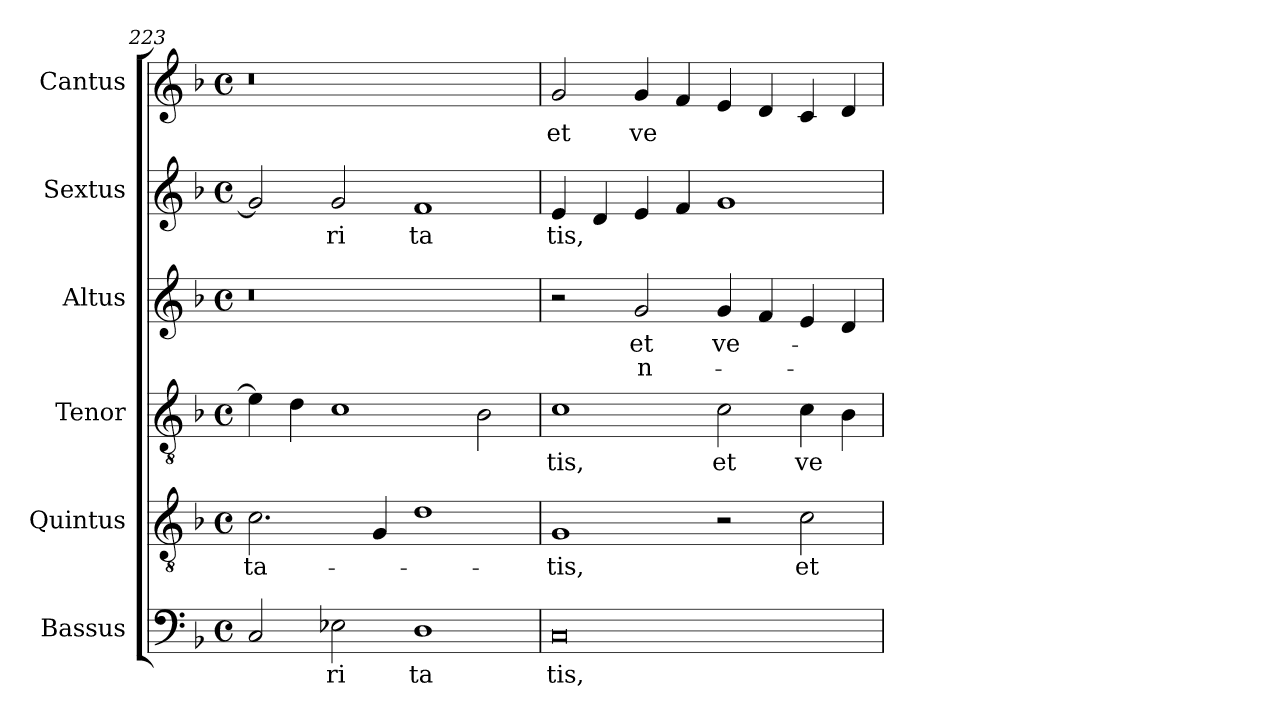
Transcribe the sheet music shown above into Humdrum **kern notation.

**kern	**text	**kern	**text	**kern	**text	**kern	**text	**text	**kern	**text	**kern	**text
*part6	*part6	*part5	*part5	*part4	*part4	*part3	*part3	*part3	*part2	*part2	*part1	*part1
*staff6	*staff6	*staff5	*staff5	*staff4	*staff4	*staff3	*staff3	*staff3	*staff2	*staff2	*staff1	*staff1
*I"Bassus	*	*I"Quintus	*	*I"Tenor	*	*I"Altus	*	*	*I"Sextus	*	*I"Cantus	*
*I'Bassus	*	*I'Quintus	*	*I'Tenor	*	*I'Altus	*	*	*I'Sextus	*	*I'Cantus	*
*clefF4	*	*clefGv2	*	*clefGv2	*	*clefG2	*	*	*clefG2	*	*clefG2	*
*k[b-]	*	*k[b-]	*	*k[b-]	*	*k[b-]	*	*	*k[b-]	*	*k[b-]	*
*F:	*	*F:	*	*F:	*	*F:	*	*	*F:	*	*F:	*
*M4/4	*	*M4/4	*	*M4/4	*	*M4/4	*	*	*M4/4	*	*M4/4	*
*met(c)	*	*met(c)	*	*met(c)	*	*met(c)	*	*	*met(c)	*	*met(c)	*
=223	=223	=223	=223	=223	=223	=223	=223	=223	=223	=223	=223	=223
!	!	!	!LO:LY:b:cj	!	!	!	!	!	!	!	!	!
2C/	.	2.c\	-ta-	4e-\]	.	0r	.	.	2g/]	.	0r	.
.	.	.	.	4d\	.	.	.	.	.	.	.	.
!	!LO:LY:b:cj	!	!	!	!	!	!	!	!	!LO:LY:b:cj	!	!
2E-X\	ri	.	.	1c	.	.	.	.	2g/	ri	.	.
.	.	4G/	.	.	.	.	.	.	.	.	.	.
!	!LO:LY:b:cj	!	!	!	!	!	!	!	!	!LO:LY:b:cj	!	!
1D	ta	1d	.	.	.	.	.	.	1f	ta	.	.
.	.	.	.	2B-\	.	.	.	.	.	.	.	.
=224	=224	=224	=224	=224	=224	=224	=224	=224	=224	=224	=224	=224
!	!LO:LY:b:cj	!	!LO:LY:b:cj	!	!LO:LY:b:cj	!	!	!	!	!LO:LY:b	!	!LO:LY:b:cj
0C	tis,	1G	-tis,	1c	tis,	2r	.	.	4e/	tis,	2g/	et
.	.	.	.	.	.	.	.	.	4d/	.	.	.
!	!	!	!	!	!	!	!LO:LY:b:cj	!LO:LY:b:rj	!	!	!	!LO:LY:b:cj
.	.	.	.	.	.	2g/	et	n-	4e/	.	4g/	ve
.	.	.	.	.	.	.	.	.	4f/	.	4f/	.
!	!	!	!	!	!LO:LY:b:cj	!	!LO:LY:b:cj	!	!	!	!	!
.	.	2r	.	2c\	et	4g/	-ve-	.	1g	.	4e/	.
.	.	.	.	.	.	4f/	.	.	.	.	4d/	.
!	!	!	!LO:LY:b:cj	!	!LO:LY:b:cj	!	!	!	!	!	!	!
.	.	2c\	et	4c\	ve	4e/	.	.	.	.	4c/	.
.	.	.	.	4B-\	.	4d/	.	.	.	.	4d/	.
=	=	=	=	=	=	=	=	=	=	=	=	=
*-	*-	*-	*-	*-	*-	*-	*-	*-	*-	*-	*-	*-
